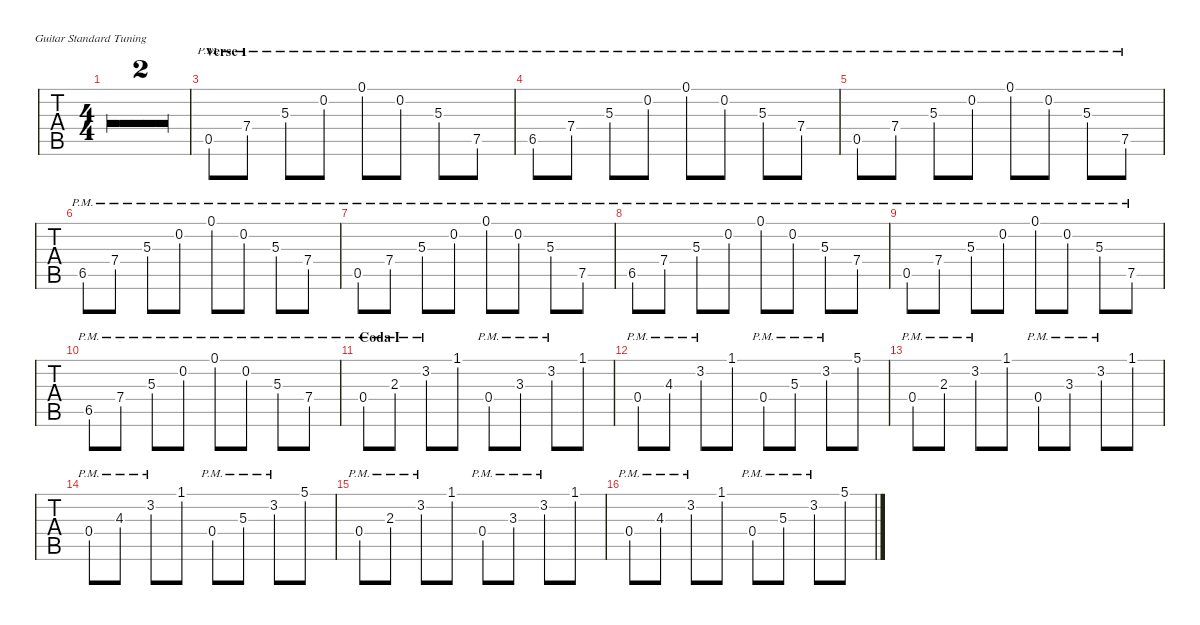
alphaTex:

\defaultSystemsLayout 4
\hideDynamics
\bracketExtendMode nobrackets
\otherSystemsTrackNameOrientation horizontal
\track ("Rhythm Guitar 1" "     ") {multiBarRest instrument distortionguitar}
\staff {tabs}
\tuning (E4 B3 G3 D3 A2 E2)
\ts (4 4)
\tempo 140
\clef g2
\ks c
r.1{dy mf} |
r.1 |
\section ("" "Verse I")
0.5{pm}.8 7.4{pm}.8 5.3{pm}.8 0.2{pm}.8 0.1{pm}.8 0.2{pm}.8 5.3{pm}.8 7.5{pm}.8 |
6.5{pm acc #}.8 7.4{pm}.8 5.3{pm}.8 0.2{pm}.8 0.1{pm}.8 0.2{pm}.8 5.3{pm}.8 7.4{pm}.8 |
0.5{pm}.8 7.4{pm}.8 5.3{pm}.8 0.2{pm}.8 0.1{pm}.8 0.2{pm}.8 5.3{pm}.8 7.5{pm}.8 |
6.5{pm acc #}.8 7.4{pm}.8 5.3{pm}.8 0.2{pm}.8 0.1{pm}.8 0.2{pm}.8 5.3{pm}.8 7.4{pm}.8 |
0.5{pm}.8 7.4{pm}.8 5.3{pm}.8 0.2{pm}.8 0.1{pm}.8 0.2{pm}.8 5.3{pm}.8 7.5{pm}.8 |
6.5{pm acc #}.8 7.4{pm}.8 5.3{pm}.8 0.2{pm}.8 0.1{pm}.8 0.2{pm}.8 5.3{pm}.8 7.4{pm}.8 |
0.5{pm}.8 7.4{pm}.8 5.3{pm}.8 0.2{pm}.8 0.1{pm}.8 0.2{pm}.8 5.3{pm}.8 7.5{pm}.8 |
6.5{pm acc #}.8 7.4{pm}.8 5.3{pm}.8 0.2{pm}.8 0.1{pm}.8 0.2{pm}.8 5.3{pm}.8 7.4{pm}.8 |
\section ("" "Coda I")
0.4{pm}.8 2.3{pm}.8 3.2{pm}.8 1.1.8 0.4{pm}.8 3.3{pm acc #}.8 3.2{pm}.8 1.1.8 |
0.4{pm}.8 4.3{pm}.8 3.2{pm}.8 1.1.8 0.4{pm}.8 5.3{pm}.8 3.2{pm}.8 5.1.8 |
0.4{pm}.8 2.3{pm}.8 3.2{pm}.8 1.1.8 0.4{pm}.8 3.3{pm acc #}.8 3.2{pm}.8 1.1.8 |
0.4{pm}.8 4.3{pm}.8 3.2{pm}.8 1.1.8 0.4{pm}.8 5.3{pm}.8 3.2{pm}.8 5.1.8 |
0.4{pm}.8 2.3{pm}.8 3.2{pm}.8 1.1.8 0.4{pm}.8 3.3{pm acc #}.8 3.2{pm}.8 1.1.8 |
0.4{pm}.8 4.3{pm}.8 3.2{pm}.8 1.1.8 0.4{pm}.8 5.3{pm}.8 3.2{pm}.8 5.1.8
